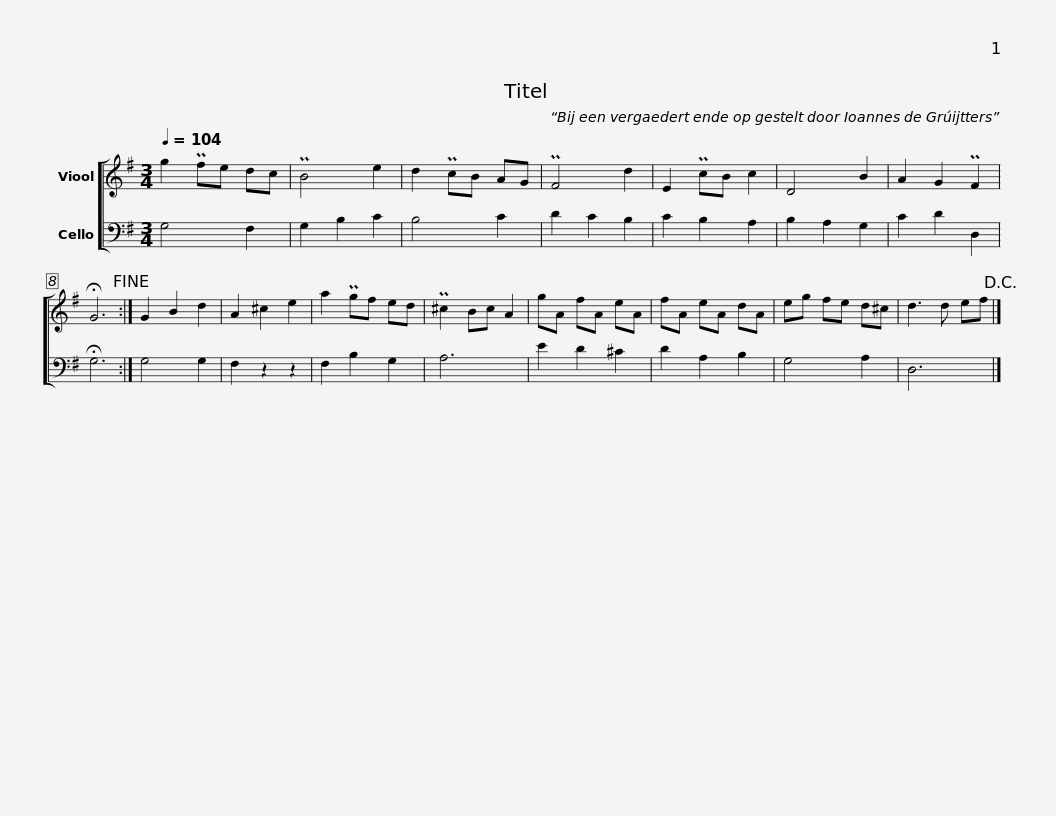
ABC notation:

X:1
%%score [ 1 2 ]
L:1/8
Q:1/4=104
M:3/4
I:linebreak $
K:G
V:1 treble
V:2 bass
V:1
 g2 Pfe dc | PB4 e2 | d2 PcB AG | PF4 d2 |$ E2 PcB c2 | %5
 D4 B2 | A2 G2 PF2 | !fermata!G6!fine! :|$ G2 B2 d2 | A2 ^c2 e2 | %10
 a2 Pgf ed | P^c2 Bc A2 |$ gA fA eA | fA eA dA | eg fe d^c | %15
 d3 d ef!D.C.! |] %16
V:2
 G,4 F,2 | G,2 B,2 C2 | B,4 C2 | D2 C2 B,2 |$ C2 B,2 A,2 | %5
 B,2 A,2 G,2 | C2 D2 D,2 | !fermata!G,6 :|$ G,4 G,2 | F,2 z2 z2 | %10
 F,2 B,2 G,2 | A,6 |$ E2 D2 ^C2 | D2 A,2 B,2 | G,4 A,2 | %15
 D,6 |] %16
